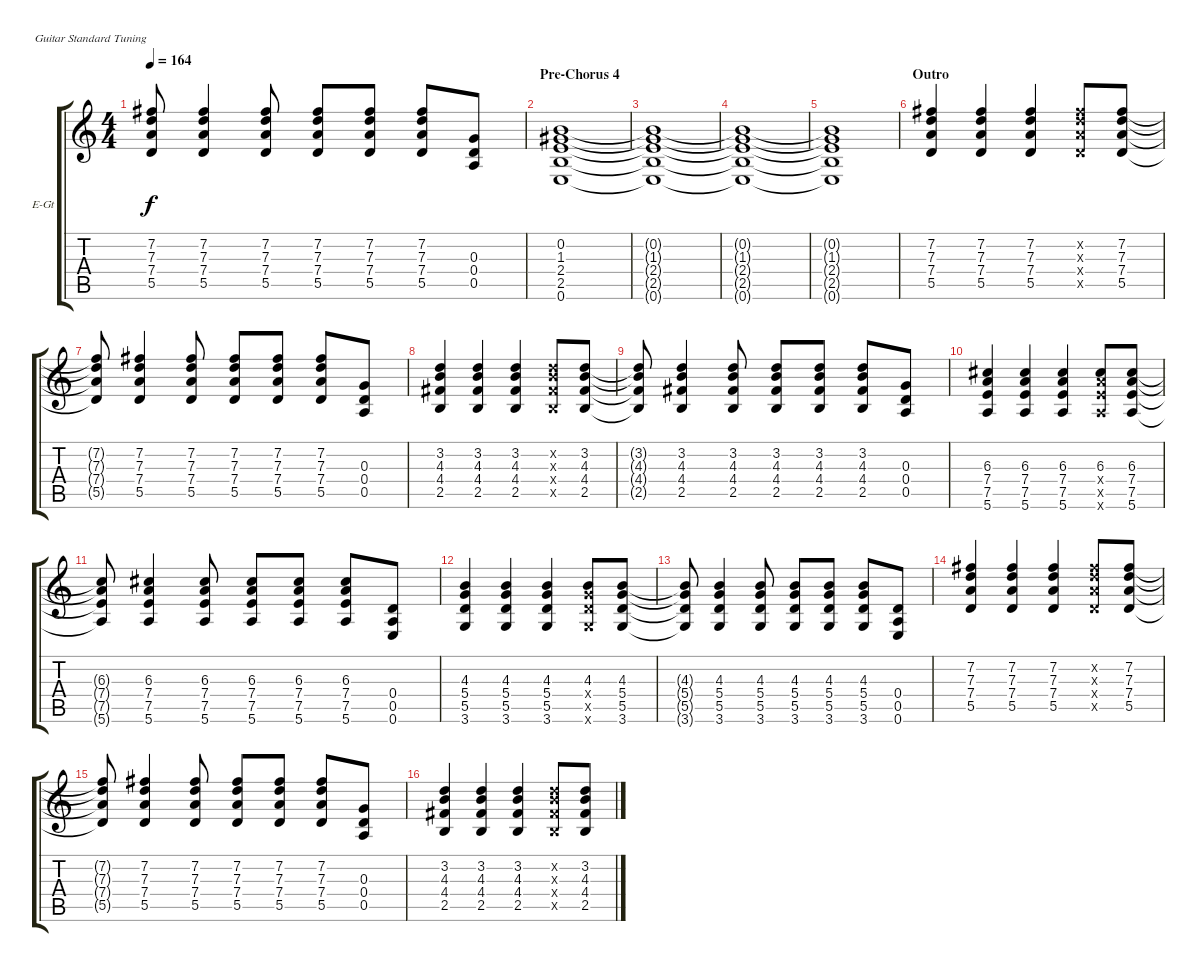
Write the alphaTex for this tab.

\defaultSystemsLayout 4
\bracketExtendMode groupsimilarinstruments
\firstSystemTrackNameOrientation horizontal
\otherSystemsTrackNameOrientation horizontal
\track ("Rhythm Guitar (Clean)" "E-Gt") {instrument electricguitarclean}
\staff {score tabs}
\tuning (E4 B3 G3 D3 A2 E2)
\ts (4 4)
\tempo 164
\clef g2
\ks c
(5.5{t} 7.4{t} 7.3{t} 7.2{t}).8{dy f} (5.5 7.4 7.3 7.2).4 (5.5 7.4 7.3 7.2).8 (5.5 7.4 7.3 7.2).8 (5.5 7.4 7.3 7.2).8 (5.5 7.4 7.3 7.2).8 (0.5 0.4 0.3).8 |
\section ("" "Pre-Chorus 4")
(0.6 2.5 2.4 0.2 1.3).1 |
(0.6{t} 2.5{t} 2.4{t} 1.3{t} 0.2{t}).1 |
(0.6{t} 2.5{t} 2.4{t} 1.3{t} 0.2{t}).1 |
(0.6{t} 2.5{t} 2.4{t} 1.3{t} 0.2{t}).1 |
\section ("" "Outro")
(5.5 7.4 7.3 7.2).4 (5.5 7.4 7.3 7.2).4 (5.5 7.4 7.3 7.2).4 (5.5{x} 7.4{x} 7.3{x} 7.2{x}).8 (5.5 7.4 7.3 7.2).8 |
(5.5{t} 7.4{t} 7.3{t} 7.2{t}).8 (5.5 7.4 7.3 7.2).4 (5.5 7.4 7.3 7.2).8 (5.5 7.4 7.3 7.2).8 (5.5 7.4 7.3 7.2).8 (5.5 7.4 7.3 7.2).8 (0.5 0.4 0.3).8 |
(2.5 4.4 4.3 3.2).4 (2.5 4.4 4.3 3.2).4 (2.5 4.4 4.3 3.2).4 (2.5{x} 4.4{x} 4.3{x} 3.2{x}).8 (2.5 4.4 4.3 3.2).8 |
(2.5{t} 4.4{t} 4.3{t} 3.2{t}).8 (2.5 4.4 4.3 3.2).4 (2.5 4.4 4.3 3.2).8 (2.5 4.4 4.3 3.2).8 (2.5 4.4 4.3 3.2).8 (2.5 4.4 4.3 3.2).8 (0.5 0.4 0.3).8 |
(7.5 7.4 6.3 5.6).4 (7.5 7.4 6.3 5.6).4 (7.5 7.4 6.3 5.6).4 (7.5{x} 7.4{x} 6.3 5.6{x}).8 (7.5 7.4 6.3 5.6).8 |
(7.5{t} 7.4{t} 6.3{t} 5.6{t}).8 (7.5 7.4 6.3 5.6).4 (7.5 7.4 6.3 5.6).8 (7.5 7.4 6.3 5.6).8 (7.5 7.4 6.3 5.6).8 (7.5 7.4 6.3 5.6).8 (0.5 0.4 0.6).8 |
(5.5 5.4 4.3 3.6).4 (5.5 5.4 4.3 3.6).4 (5.5 5.4 4.3 3.6).4 (5.5{x} 5.4{x} 4.3 3.6{x}).8 (5.5 5.4 4.3 3.6).8 |
(5.5{t} 5.4{t} 4.3{t} 3.6{t}).8 (5.5 5.4 4.3 3.6).4 (5.5 5.4 4.3 3.6).8 (5.5 5.4 4.3 3.6).8 (5.5 5.4 4.3 3.6).8 (5.5 5.4 4.3 3.6).8 (0.5 0.4 0.6).8 |
(5.5 7.4 7.3 7.2).4 (5.5 7.4 7.3 7.2).4 (5.5 7.4 7.3 7.2).4 (5.5{x} 7.4{x} 7.3{x} 7.2{x}).8 (5.5 7.4 7.3 7.2).8 |
(5.5{t} 7.4{t} 7.3{t} 7.2{t}).8 (5.5 7.4 7.3 7.2).4 (5.5 7.4 7.3 7.2).8 (5.5 7.4 7.3 7.2).8 (5.5 7.4 7.3 7.2).8 (5.5 7.4 7.3 7.2).8 (0.5 0.4 0.3).8 |
(2.5 4.4 4.3 3.2).4 (2.5 4.4 4.3 3.2).4 (2.5 4.4 4.3 3.2).4 (2.5{x} 4.4{x} 4.3{x} 3.2{x}).8 (2.5 4.4 4.3 3.2).8
